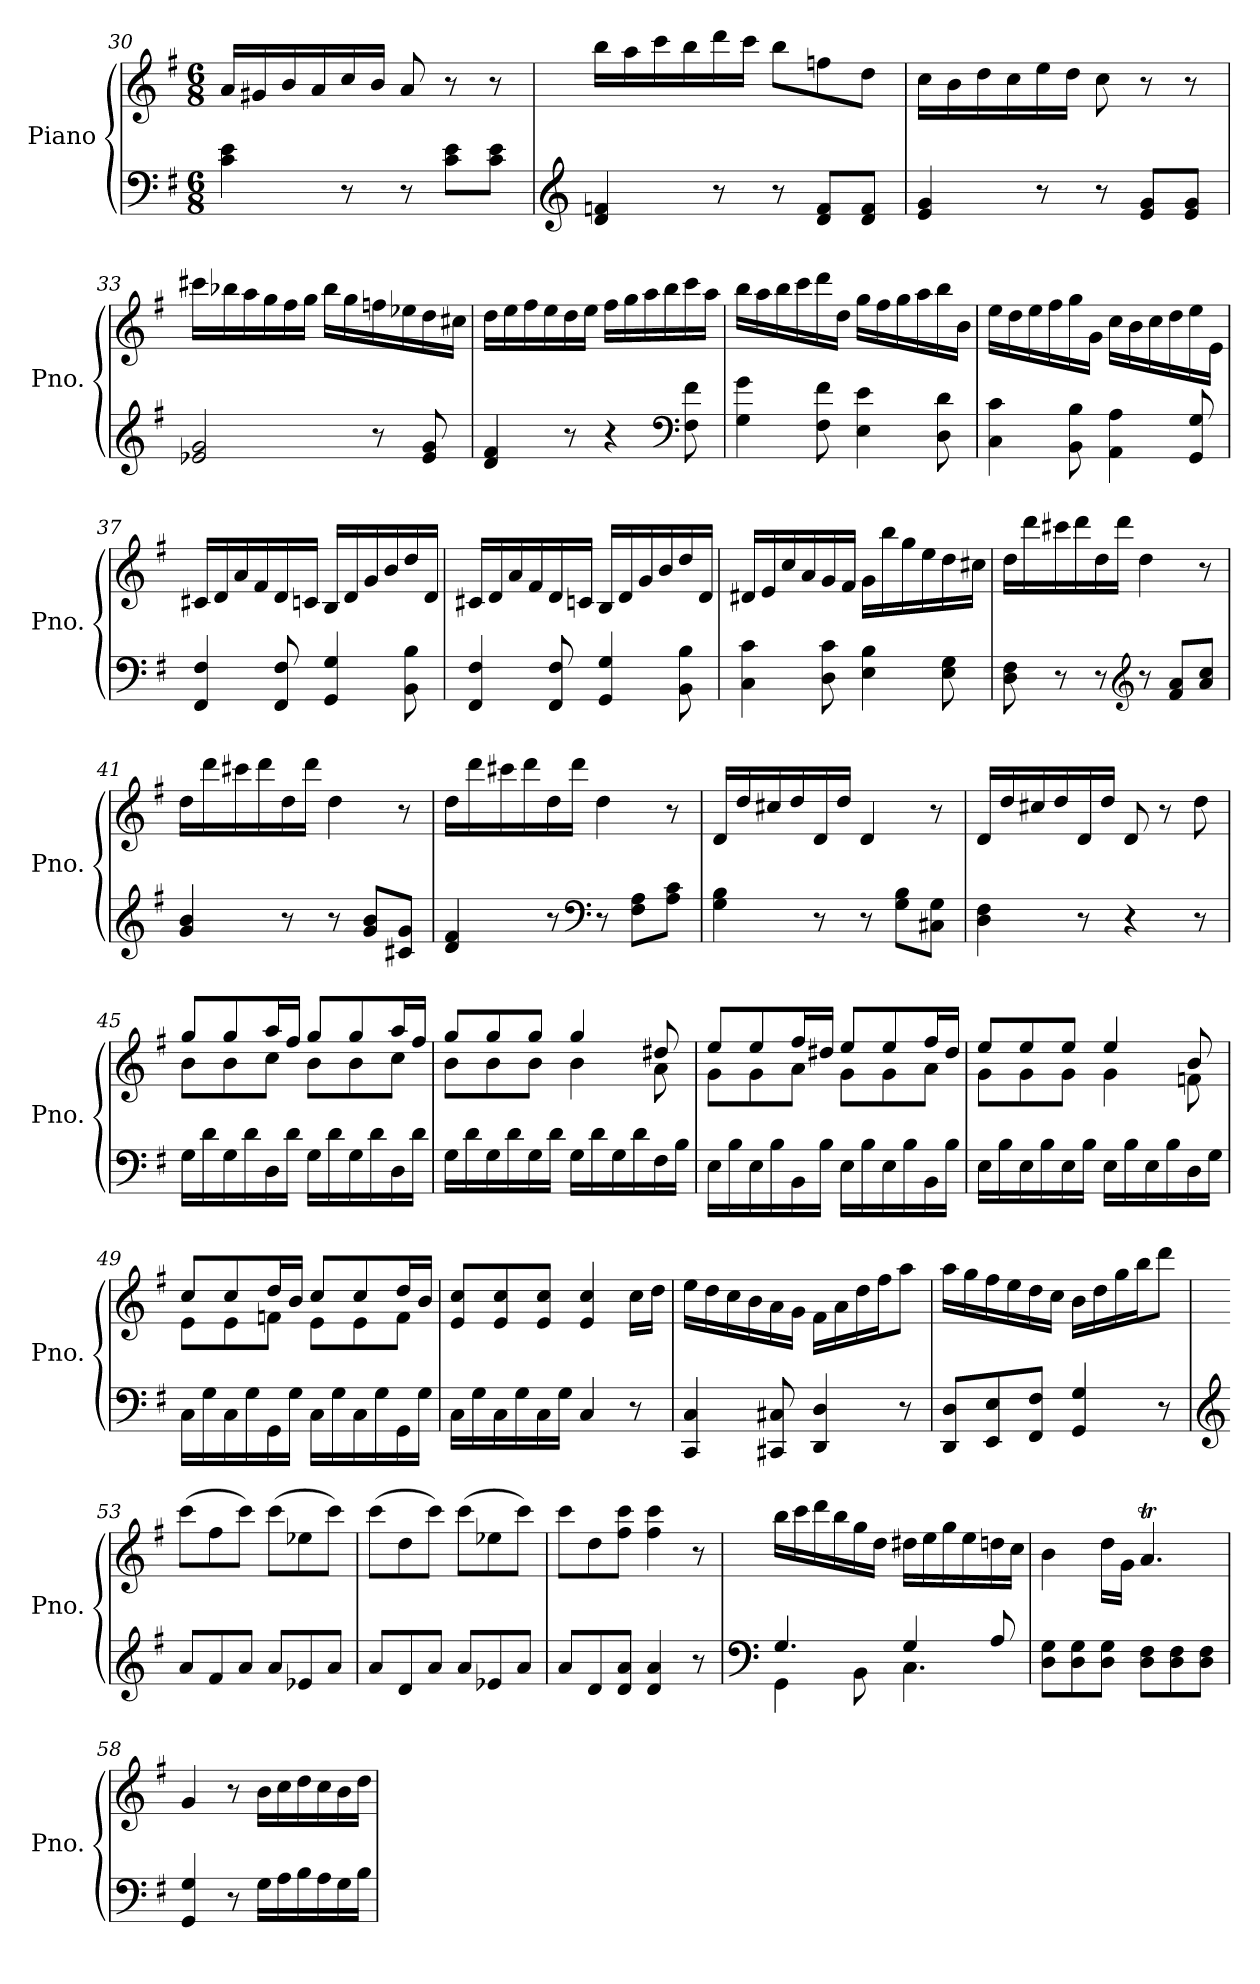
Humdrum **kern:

**kern	**kern
*part1	*part1
*staff2	*staff1
*I"Piano	*
*I'Pno.	*
!!LO:PB:g=z
*clefF4	*clefG2
*k[f#]	*k[f#]
*G:	*G:
*M6/8	*M6/8
=30	=30
4c\ 4e\	16a/LL
.	16g#X/
.	16b/
.	16a/
8r	16cc/
.	16b/JJ
8r	8a/
8c\ 8e\L	8r
8c\ 8e\J	8r
=31	=31
*clefG2	*
4d/ 4fn/	16bb\LL
.	16aa\
.	16ccc\
.	16bb\
8r	16ddd\
.	16ccc\JJ
8r	8bb\L
8d/ 8f/L	8ffn\
8d/ 8f/J	8dd\J
=32	=32
4e/ 4g/	16cc\LL
.	16b\
.	16dd\
.	16cc\
8r	16ee\
.	16dd\JJ
8r	8cc\
8e/ 8g/L	8r
8e/ 8g/J	8r
!!LO:LB:g=z
=33	=33
2e-X/ 2g/	16ccc#X\LL
.	16bb-X\
.	16aa\
.	16gg\
.	16ff#\
.	16gg\JJ
.	16bb-\LL
.	16gg\
8r	16ffn\
.	16ee-X\
8e-/ 8g/	16dd\
.	16cc#X\JJ
!!LO:LB:g=z
=34	=34
4d/ 4f#/	16dd\LL
.	16ee\
.	16ff#\
.	16ee\
8r	16dd\
.	16ee\JJ
4r	16ff#\LL
.	16gg\
.	16aa\
.	16bb\
*clefF4	*
8F#\ 8f#\	16ccc\
.	16aa\JJ
=35	=35
4G\ 4g\	16bb\LL
.	16aa\
.	16bb\
.	16ccc\
8F#\ 8f#\	16ddd\
.	16dd\JJ
4E\ 4e\	16gg\LL
.	16ff#\
.	16gg\
.	16aa\
8D\ 8d\	16bb\
.	16b\JJ
=36	=36
4C\ 4c\	16ee\LL
.	16dd\
.	16ee\
.	16ff#\
8BB\ 8B\	16gg\
.	16g\JJ
4AA\ 4A\	16cc\LL
.	16b\
.	16cc\
.	16dd\
8GG/ 8G/	16ee\
.	16e\JJ
!!LO:LB:g=z
=37	=37
4FF#/ 4F#/	16c#X/LL
.	16d/
.	16a/
.	16f#/
8FF#/ 8F#/	16d/
.	16cn/JJ
4GG/ 4G/	16B/LL
.	16d/
.	16g/
.	16b/
8BB\ 8B\	16dd/
.	16d/JJ
!!LO:LB:g=z
=38	=38
4FF#/ 4F#/	16c#X/LL
.	16d/
.	16a/
.	16f#/
8FF#/ 8F#/	16d/
.	16cn/JJ
4GG/ 4G/	16B/LL
.	16d/
.	16g/
.	16b/
8BB\ 8B\	16dd/
.	16d/JJ
=39	=39
4C\ 4c\	16d#X/LL
.	16e/
.	16cc/
.	16a/
8D\ 8c\	16g/
.	16f#/JJ
4E\ 4B\	16g\LL
.	16bb\
.	16gg\
.	16ee\
8E\ 8G\	16dd\
.	16cc#X\JJ
=40	=40
8D\ 8F#\	16dd\LL
.	16ddd\
8r	16ccc#X\
.	16ddd\
8r	16dd\
.	16ddd\JJ
*clefG2	*
8r	4dd\
8f#/ 8a/L	.
8a/ 8cc/J	8r
!!LO:LB:g=z
=41	=41
4g/ 4b/	16dd\LL
.	16ddd\
.	16ccc#X\
.	16ddd\
8r	16dd\
.	16ddd\JJ
8r	4dd\
8g/ 8b/L	.
8c#X/ 8g/J	8r
!!LO:PB:g=z
=42	=42
4d/ 4f#/	16dd\LL
.	16ddd\
.	16ccc#X\
.	16ddd\
8r	16dd\
.	16ddd\JJ
*clefF4	*
8r	4dd\
8F#\ 8A\L	.
8A\ 8c\J	8r
=43	=43
4G\ 4B\	16d/LL
.	16dd/
.	16cc#X/
.	16dd/
8r	16d/
.	16dd/JJ
8r	4d/
8G\ 8B\L	.
8C#X\ 8G\J	8r
=44	=44
4D\ 4F#\	16d/LL
.	16dd/
.	16cc#X/
.	16dd/
8r	16d/
.	16dd/JJ
4r	8d/
.	8r
8r	8dd\
=45	=45
*	*^
16G\LL	8gg/L	8b\L
16d\	.	.
16G\	8gg/	8b\
16d\	.	.
16D\	16aa/L	8cc\J
16d\JJ	16ff#/JJ	.
16G\LL	8gg/L	8b\L
16d\	.	.
16G\	8gg/	8b\
16d\	.	.
16D\	16aa/L	8cc\J
16d\JJ	16ff#/JJ	.
!!LO:LB:g=z	!!
=46	=46	=46
16G\LL	8gg/L	8b\L
16d\	.	.
16G\	8gg/	8b\
16d\	.	.
16G\	8gg/J	8b\J
16d\JJ	.	.
16G\LL	4gg/	4b\
16d\	.	.
16G\	.	.
16d\	.	.
16F#\	8dd#X/	8a\
16B\JJ	.	.
=47	=47	=47
16E\LL	8ee/L	8g\L
16B\	.	.
16E\	8ee/	8g\
16B\	.	.
16BB\	16ff#/L	8a\J
16B\JJ	16dd#X/JJ	.
16E\LL	8ee/L	8g\L
16B\	.	.
16E\	8ee/	8g\
16B\	.	.
16BB\	16ff#/L	8a\J
16B\JJ	16dd#/JJ	.
=48	=48	=48
16E\LL	8ee/L	8g\L
16B\	.	.
16E\	8ee/	8g\
16B\	.	.
16E\	8ee/J	8g\J
16B\JJ	.	.
16E\LL	4ee/	4g\
16B\	.	.
16E\	.	.
16B\	.	.
16D\	8b/	8fn\
16G\JJ	.	.
=49	=49	=49
16C\LL	8cc/L	8e\L
16G\	.	.
16C\	8cc/	8e\
16G\	.	.
16GG\	16dd/L	8fn\J
16G\JJ	16b/JJ	.
16C\LL	8cc/L	8e\L
16G\	.	.
16C\	8cc/	8e\
16G\	.	.
16GG\	16dd/L	8f\J
16G\JJ	16b/JJ	.
*	*v	*v
!!LO:LB:g=z
=50	=50
16C\LL	8e/ 8cc/L
16G\	.
16C\	8e/ 8cc/
16G\	.
16C\	8e/ 8cc/J
16G\JJ	.
4C/	4e/ 4cc/
8r	16cc\LL
.	16dd\JJ
=51	=51
4CC/ 4C/	16ee\LL
.	16dd\
.	16cc\
.	16b\
8CC#X/ 8C#X/	16a\
.	16g\JJ
4DD/ 4D/	16f#\LL
.	16a\
.	16dd\
.	16ff#\J
8r	8aa\J
=52	=52
8DD/ 8D/L	16aa\LL
.	16gg\
8EE/ 8E/	16ff#\
.	16ee\
8FF#/ 8F#/J	16dd\
.	16cc\JJ
4GG/ 4G/	16b\LL
.	16dd\
.	16gg\
.	16bb\J
8r	8ddd\J
=53	=53
*clefG2	*
8a/L	(8ccc\L
8f#/	8ff#\
8a/J	8ccc\J)
8a/L	(8ccc\L
8e-X/	8ee-X\
8a/J	8ccc\J)
=54	=54
8a/L	(8ccc\L
8d/	8dd\
8a/J	8ccc\J)
8a/L	(8ccc\L
8e-X/	8ee-X\
8a/J	8ccc\J)
!!LO:LB:g=z
=55	=55
8a/L	8ccc\L
8d/	8dd\
8d/ 8a/J	8ff#\ 8ccc\J
4d/ 4a/	4ff#\ 4ccc\
8r	8r
=56	=56
*clefF4	*
*^	*
4.G/	4GG\	16bb\LL
.	.	16ccc\
.	.	16ddd\
.	.	16bb\
.	8BB\	16gg\
.	.	16dd\JJ
4G/	4.C\	16dd#X\LL
.	.	16ee\
.	.	16gg\
.	.	16ee\
8A/	.	16ddn\
.	.	16cc\JJ
*v	*v	*
=57	=57
8D\ 8G\L	4b\
8D\ 8G\	.
8D\ 8G\J	16dd\LL
.	16g\JJ
8D\ 8F#\L	4.aT/
8D\ 8F#\	.
8D\ 8F#\J	.
=58	=58
4GG/ 4G/	4g/
8r	8r
16G\LL	16b\LL
16A\	16cc\
16B\	16dd\
16A\	16cc\
16G\	16b\
16B\JJ	16dd\JJ
=	=
*-	*-
